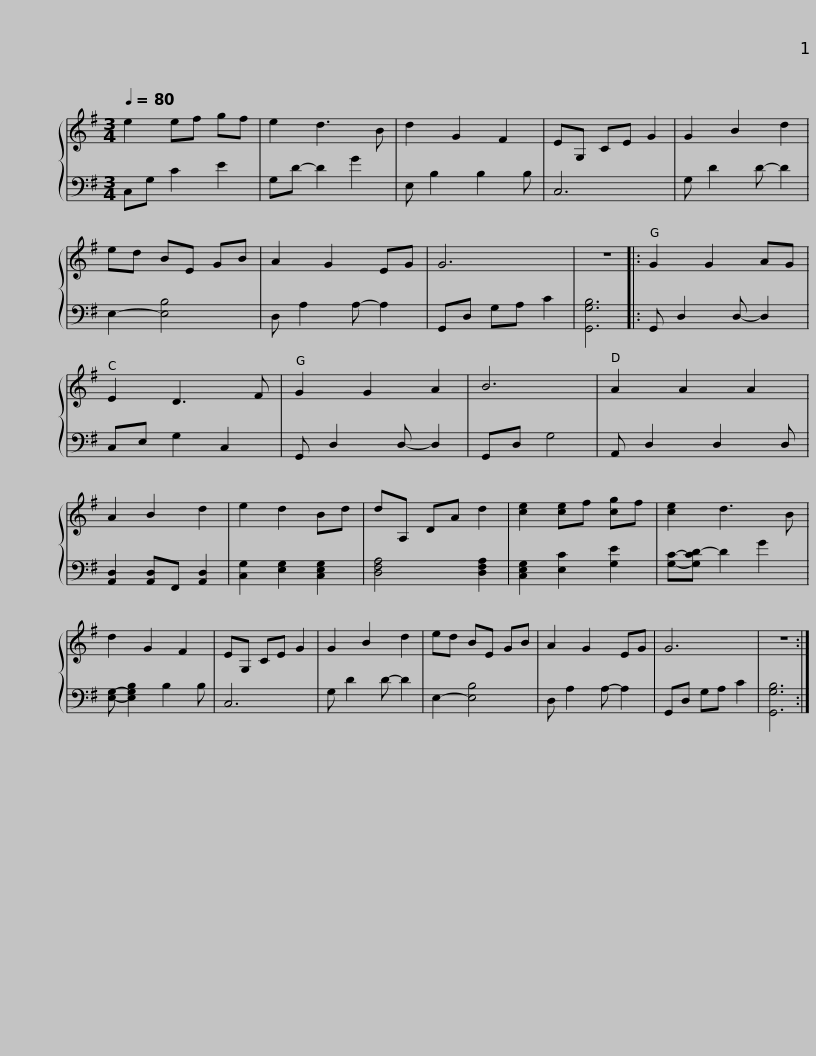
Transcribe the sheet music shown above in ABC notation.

X:1
%%score { 1 | 2 }
L:1/8
Q:1/4=80
M:3/4
I:linebreak $
K:G
V:1 treble
V:2 bass
V:1
 e2 ef gf | e2 d3 B | d2 G2 F2 | EG, CE G2 | G2 B2 d2 | %5
 ed BE GB | A2 G2 EG | G6 |$ z6 |: G2 G2 AG | %10
 E2 D3 F | G2 G2 A2 | B6 | A2 A2 A2 | A2 B2 d2 | %15
 e2 d2 Bd | dA, DA d2 |$ [ce]2 [ce]f [cg]f | [ce]2 d3 B | d2 G2 F2 | %20
 EG, CE G2 | G2 B2 d2 | ed BE GB | A2 G2 EG | G6 |$ %25
 z6 :| %26
V:2
 C,G, C2 E2 | G,D- D2 G2 | E, B,2 B,2 B, | C,6 | G, D2 D- D2 | %5
 E,2- [E,B,]4 | D, A,2 A,- A,2 | G,,D, G,A, C2 |$ [G,,G,B,]6 |: G,, D,2 D,- D,2 | %10
 C,E, G,2 C,2 | G,, D,2 D,- D,2 | G,,D, G,4 | A,, D,2 D,2 D, | [A,,D,]2 [A,,D,]F,, [A,,D,]2 | %15
 [C,G,]2 [E,G,]2 [C,E,G,]2 | [D,F,A,]4 [D,F,A,]2 |$ [C,E,G,]2 [E,C]2 [G,E]2 | [G,C]-[G,CD-] D2 G2 | [E,G,]- [E,G,B,]2 B,2 B, | %20
 C,6 | G, D2 D- D2 | E,2- [E,B,]4 | D, A,2 A,- A,2 | G,,D, G,A, C2 |$ %25
 [G,,G,B,]6 :| %26
